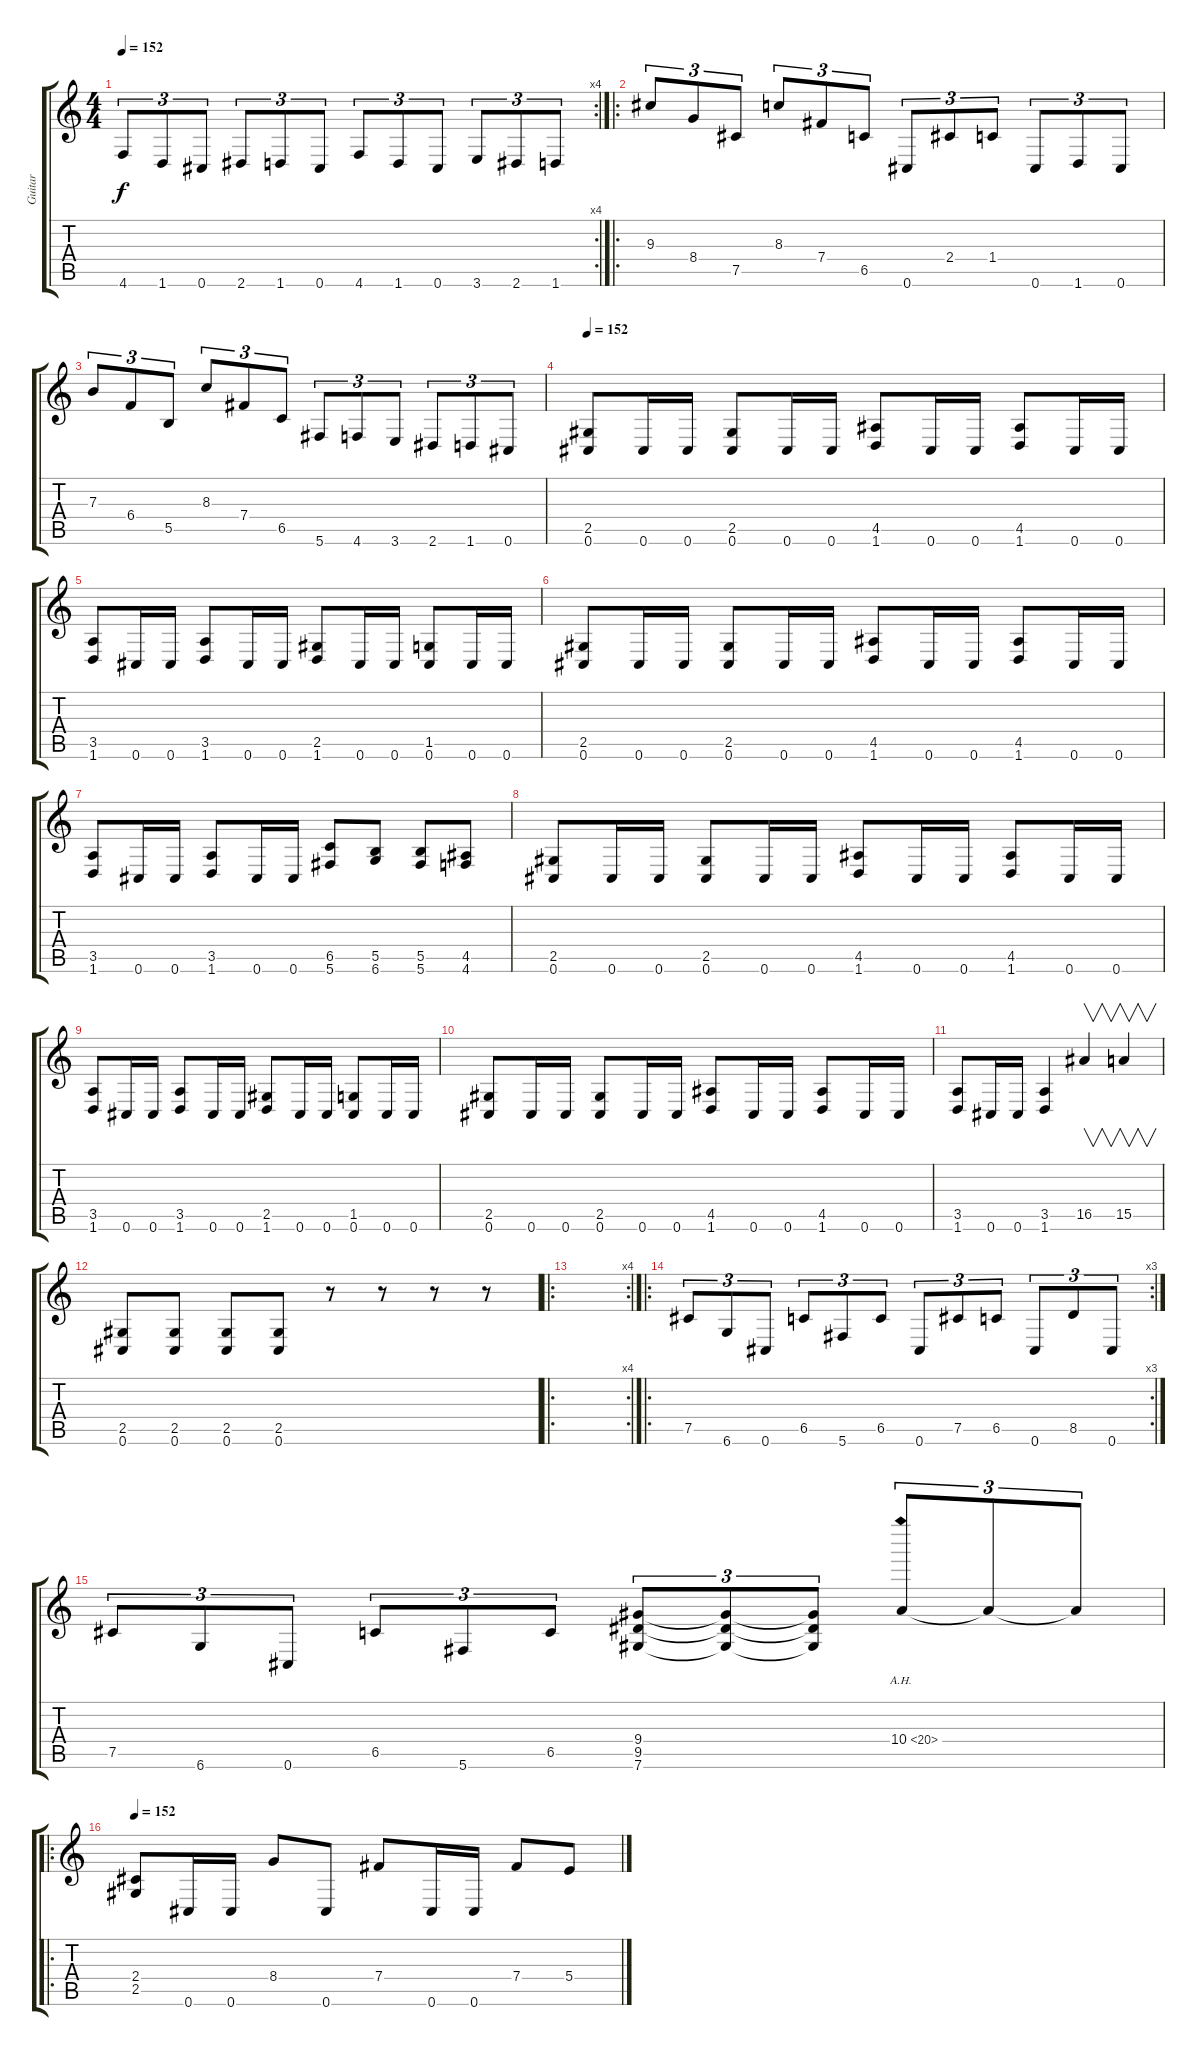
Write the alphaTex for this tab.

\track ("Guitar" "Guitar") {instrument overdrivenguitar}
\staff {score tabs}
\tuning (Db4 Ab3 E3 B2 Gb2 Db2) {hide}
\rc 4
\ts (4 4)
\tempo 152
\clef g2
\ks c
4.6.8{tu (3 2) dy f} 1.6.8{tu (3 2)} 0.6.8{tu (3 2)} 2.6.8{tu (3 2)} 1.6.8{tu (3 2)} 0.6.8{tu (3 2)} 4.6.8{tu (3 2)} 1.6.8{tu (3 2)} 0.6.8{tu (3 2)} 3.6.8{tu (3 2)} 2.6.8{tu (3 2)} 1.6.8{tu (3 2)} |
\ro
9.3.8{tu (3 2)} 8.4.8{tu (3 2)} 7.5.8{tu (3 2)} 8.3.8{tu (3 2)} 7.4.8{tu (3 2)} 6.5.8{tu (3 2)} 0.6.8{tu (3 2)} 2.4.8{tu (3 2)} 1.4.8{tu (3 2)} 0.6.8{tu (3 2)} 1.6.8{tu (3 2)} 0.6.8{tu (3 2)} |
7.3.8{tu (3 2)} 6.4.8{tu (3 2)} 5.5.8{tu (3 2)} 8.3.8{tu (3 2)} 7.4.8{tu (3 2)} 6.5.8{tu (3 2)} 5.6.8{tu (3 2)} 4.6.8{tu (3 2)} 3.6.8{tu (3 2)} 2.6.8{tu (3 2)} 1.6.8{tu (3 2)} 0.6.8{tu (3 2)} |
\tempo 152
(2.5 0.6).8 0.6.16 0.6.16 (2.5 0.6).8 0.6.16 0.6.16 (4.5 1.6).8 0.6.16 0.6.16 (4.5 1.6).8 0.6.16 0.6.16 |
(3.5 1.6).8 0.6.16 0.6.16 (3.5 1.6).8 0.6.16 0.6.16 (2.5 1.6).8 0.6.16 0.6.16 (1.5 0.6).8 0.6.16 0.6.16 |
(2.5 0.6).8 0.6.16 0.6.16 (2.5 0.6).8 0.6.16 0.6.16 (4.5 1.6).8 0.6.16 0.6.16 (4.5 1.6).8 0.6.16 0.6.16 |
(3.5 1.6).8 0.6.16 0.6.16 (3.5 1.6).8 0.6.16 0.6.16 (6.5 5.6).8 (5.5 6.6).8 (5.5 5.6).8 (4.5 4.6).8 |
(2.5 0.6).8 0.6.16 0.6.16 (2.5 0.6).8 0.6.16 0.6.16 (4.5 1.6).8 0.6.16 0.6.16 (4.5 1.6).8 0.6.16 0.6.16 |
(3.5 1.6).8 0.6.16 0.6.16 (3.5 1.6).8 0.6.16 0.6.16 (2.5 1.6).8 0.6.16 0.6.16 (1.5 0.6).8 0.6.16 0.6.16 |
(2.5 0.6).8 0.6.16 0.6.16 (2.5 0.6).8 0.6.16 0.6.16 (4.5 1.6).8 0.6.16 0.6.16 (4.5 1.6).8 0.6.16 0.6.16 |
(3.5 1.6).8 0.6.16 0.6.16 (3.5 1.6).4 16.5.4{v} 15.5.4{v} |
(2.5 0.6).8 (2.5 0.6).8 (2.5 0.6).8 (2.5 0.6).8 r.8 r.8 r.8 r.8 |
\ro
\rc 4
|
\ro
\rc 3
7.5.8{tu (3 2)} 6.6.8{tu (3 2)} 0.6.8{tu (3 2)} 6.5.8{tu (3 2)} 5.6.8{tu (3 2)} 6.5.8{tu (3 2)} 0.6.8{tu (3 2)} 7.5.8{tu (3 2)} 6.5.8{tu (3 2)} 0.6.8{tu (3 2)} 8.5.8{tu (3 2)} 0.6.8{tu (3 2)} |
7.5.8{tu (3 2)} 6.6.8{tu (3 2)} 0.6.8{tu (3 2)} 6.5.8{tu (3 2)} 5.6.8{tu (3 2)} 6.5.8{tu (3 2)} (9.4 9.5 7.6).8{tu (3 2)} (9.4{t} 9.5{t} 7.6{t}).8{tu (3 2)} (9.4{t} 9.5{t} 7.6{t}).8{tu (3 2)} 10.4{ah 10}.8{tu (3 2)} 10.4{t}.8{tu (3 2)} 10.4{t}.8{tu (3 2)} |
\ro
\tempo 152
(2.4 2.5).8 0.6.16 0.6.16 8.4.8 0.6.8 7.4.8 0.6.16 0.6.16 7.4.8 5.4.8
